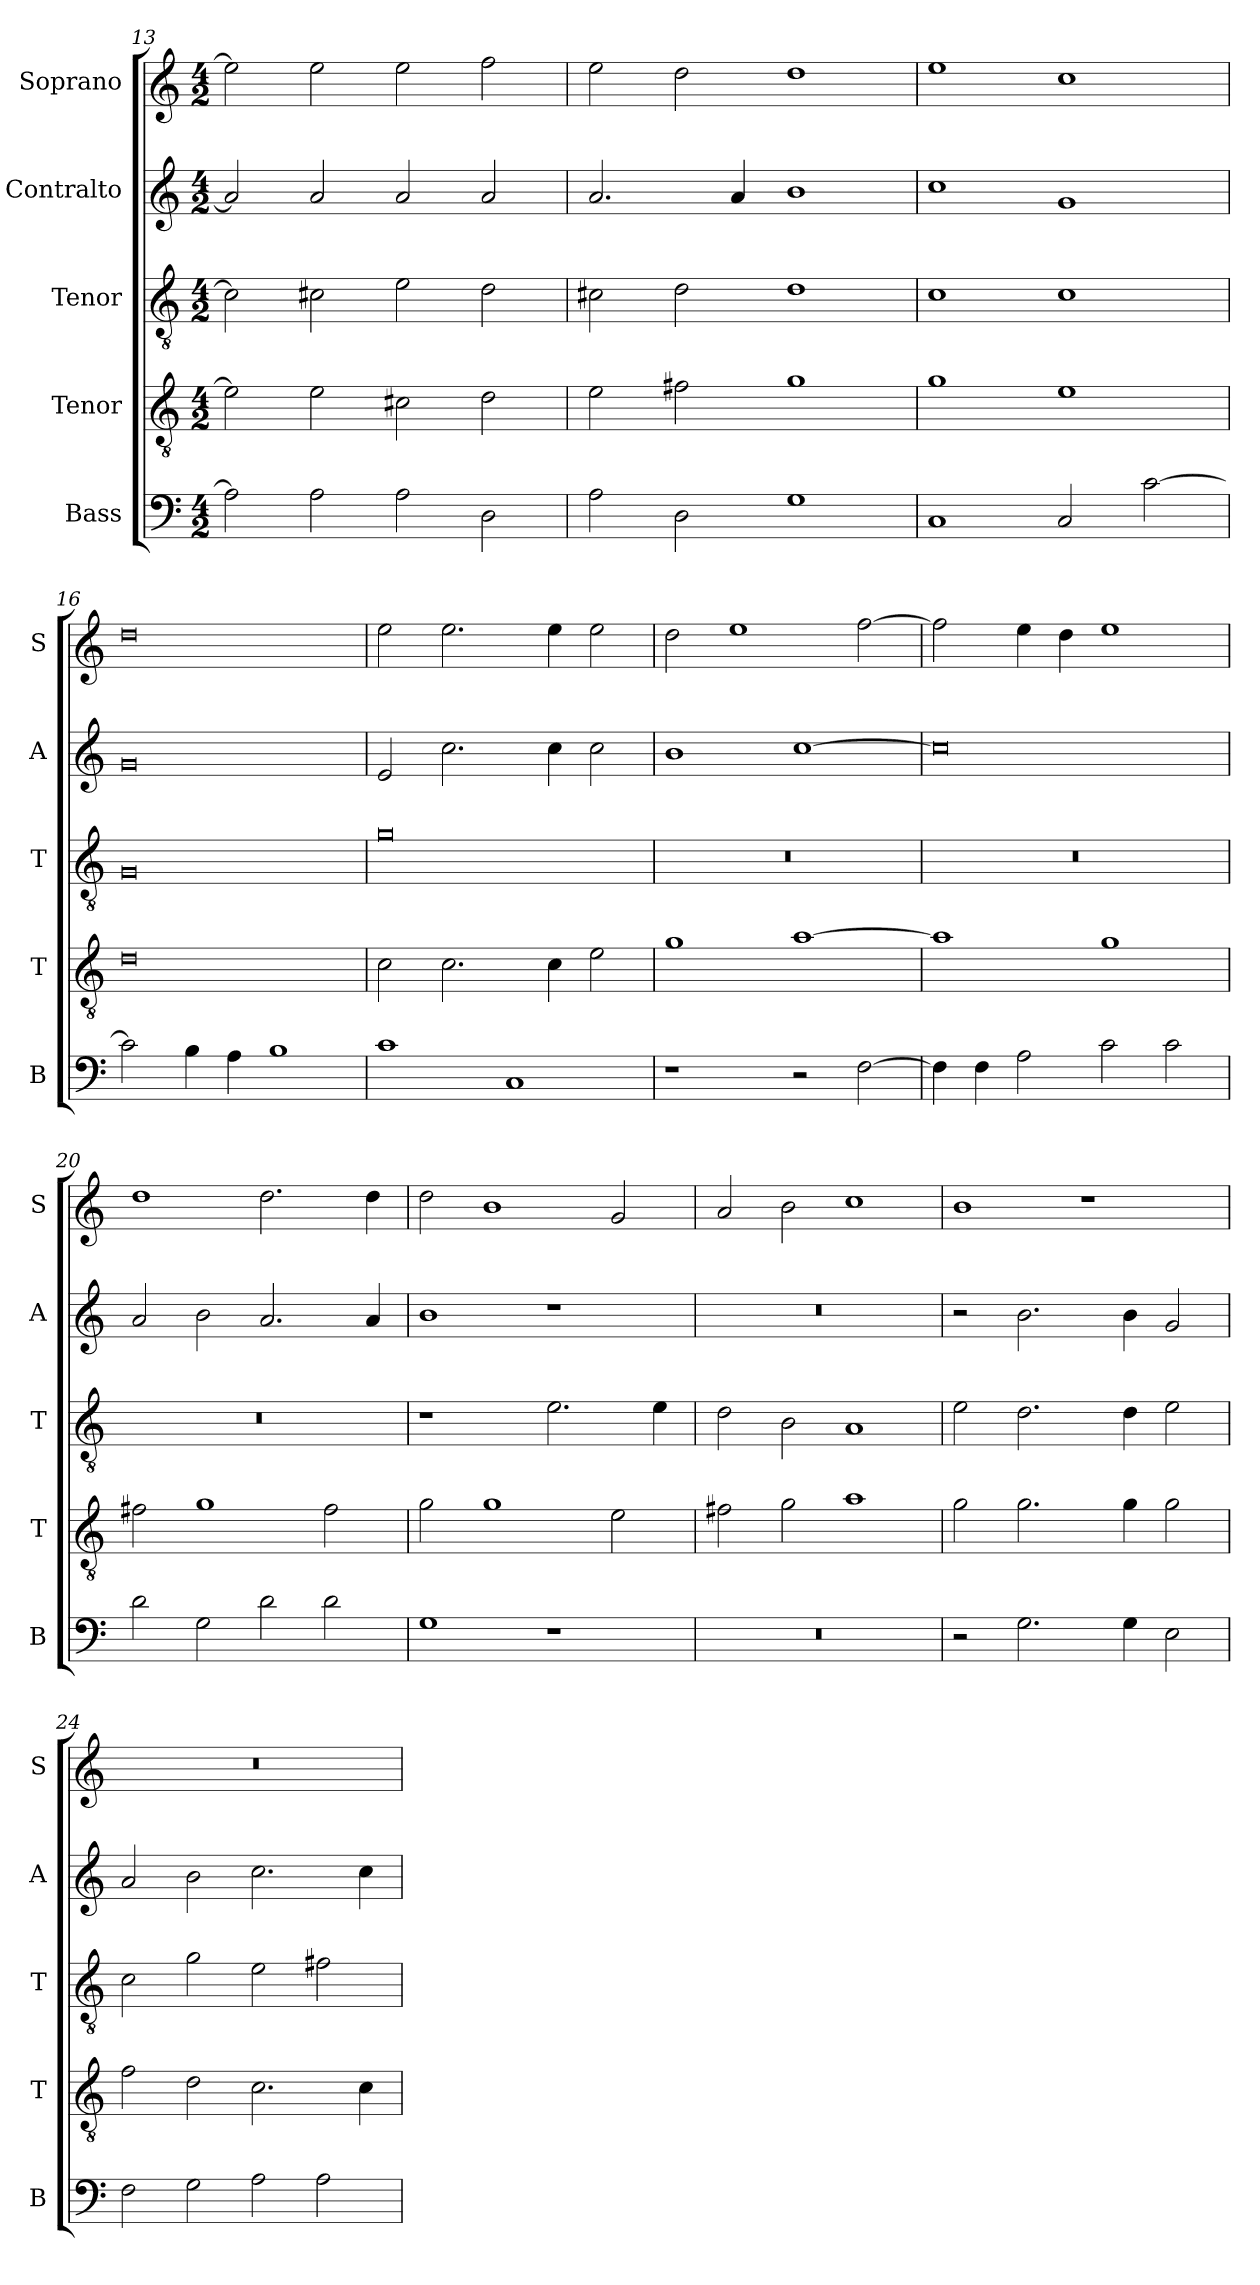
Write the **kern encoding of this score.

**kern	**kern	**kern	**kern	**kern
*part5	*part4	*part3	*part2	*part1
*staff5	*staff4	*staff3	*staff2	*staff1
*I"Bass	*I"Tenor	*I"Tenor	*I"Contralto	*I"Soprano
*I'B	*I'T	*I'T	*I'A	*I'S
*clefF4	*clefGv2	*clefGv2	*clefG2	*clefG2
*k[]	*k[]	*k[]	*k[]	*k[]
*G:mix	*G:mix	*G:mix	*G:mix	*G:mix
*M4/2	*M4/2	*M4/2	*M4/2	*M4/2
=13	=13	=13	=13	=13
2A]	2e]	2c#]	2a]	2ee]
2A	2e	2c#X	2a	2ee
2A	2c#X	2e	2a	2ee
2D	2d	2d	2a	2ff
=14	=14	=14	=14	=14
2A	2e	2c#X	2.a	2ee
2D	2f#X	2d	.	2dd
.	.	.	4a	.
1G	1g	1d	1b	1dd
=15	=15	=15	=15	=15
1C	1g	1c	1cc	1ee
2C	1e	1c	1g	1cc
[2c	.	.	.	.
=16	=16	=16	=16	=16
2c]	0d	0G	0g	0dd
4B	.	.	.	.
4A	.	.	.	.
1B	.	.	.	.
=17	=17	=17	=17	=17
1c	2c	0g	2e	2ee
.	2.c	.	2.cc	2.ee
1C	.	.	.	.
.	4c	.	4cc	4ee
.	2e	.	2cc	2ee
=18	=18	=18	=18	=18
1r	1g	0r	1b	2dd
.	.	.	.	1ee
2r	[1a	.	[1cc	.
[2F	.	.	.	[2ff
=19	=19	=19	=19	=19
4F]	1a]	0r	0cc]	2ff]
4F	.	.	.	.
2A	.	.	.	4ee
.	.	.	.	4dd
2c	1g	.	.	1ee
2c	.	.	.	.
=20	=20	=20	=20	=20
2d	2f#X	0r	2a	1dd
2G	1g	.	2b	.
2d	.	.	2.a	2.dd
2d	2f#	.	.	.
.	.	.	4a	4dd
=21	=21	=21	=21	=21
1G	2g	1r	1b	2dd
.	1g	.	.	1b
1r	.	2.e	1r	.
.	2e	.	.	2g
.	.	4e	.	.
=22	=22	=22	=22	=22
0r	2f#X	2d	0r	2a
.	2g	2B	.	2b
.	1a	1A	.	1cc
=23	=23	=23	=23	=23
2r	2g	2e	2r	1b
2.G	2.g	2.d	2.b	.
.	.	.	.	1r
4G	4g	4d	4b	.
2E	2g	2e	2g	.
=24	=24	=24	=24	=24
2F	2f	2c	2a	0r
2G	2d	2g	2b	.
2A	2.c	2e	2.cc	.
2A	.	2f#X	.	.
.	4c	.	4cc	.
=	=	=	=	=
*-	*-	*-	*-	*-
